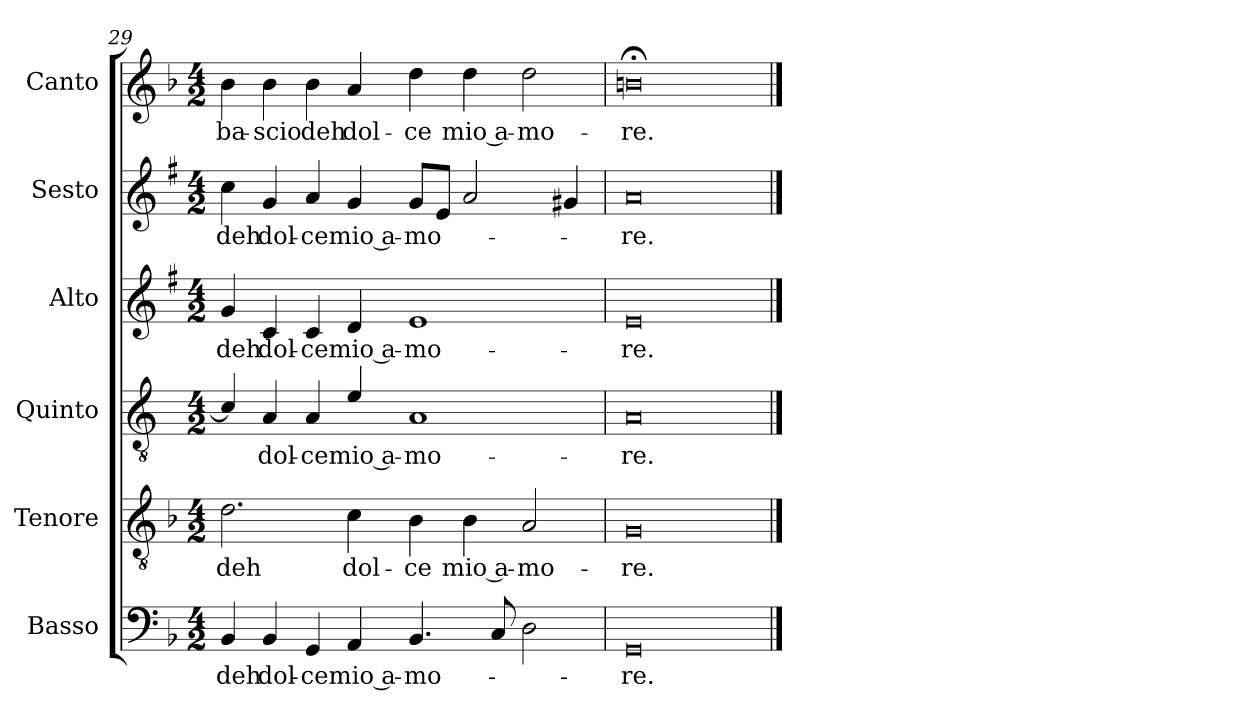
**kern	**text	**kern	**text	**kern	**text	**kern	**text	**kern	**text	**kern	**text
*part6	*part6	*part5	*part5	*part4	*part4	*part3	*part3	*part2	*part2	*part1	*part1
*staff6	*staff6	*staff5	*staff5	*staff4	*staff4	*staff3	*staff3	*staff2	*staff2	*staff1	*staff1
*I"Basso	*	*I"Tenore	*	*I"Quinto	*	*I"Alto	*	*I"Sesto	*	*I"Canto	*
*I'B	*	*I'T	*	*	*	*I'A	*	*	*	*I'C	*
*clefF4	*	*clefGv2	*	*clefGv2	*	*clefG2	*	*clefG2	*	*clefG2	*
*	*	*	*	*ITrd4c7	*	*ITrd1c2	*	*ITrd1c2	*	*	*
*k[b-]	*	*k[b-]	*	*k[b-]	*	*k[b-]	*	*k[b-]	*	*k[b-]	*
*F:	*	*F:	*	*F:	*	*F:	*	*F:	*	*F:	*
*M4/2	*	*M4/2	*	*M4/2	*	*M4/2	*	*M4/2	*	*M4/2	*
=29	=29	=29	=29	=29	=29	=29	=29	=29	=29	=29	=29
!	!LO:LY:b	!	!LO:LY:b	!	!	!	!LO:LY:b	!	!LO:LY:b	!	!LO:LY:b
4BB-/	deh	2.d\	deh	4F/]	.	4f/	deh	4b-\	deh	4b-\	ba-
!	!LO:LY:b	!	!	!	!LO:LY:b	!	!LO:LY:b	!	!LO:LY:b	!	!LO:LY:b
4BB-/	dol-	.	.	4D/	dol-	4B-/	dol-	4f/	dol-	4b-\	-scio
!	!LO:LY:b	!	!	!	!LO:LY:b	!	!LO:LY:b	!	!LO:LY:b	!	!LO:LY:b
4GG/	-ce	.	.	4D/	-ce	4B-/	-ce	4g/	-ce	4b-\	deh
!	!LO:LY:b	!	!LO:LY:b	!	!LO:LY:b	!	!LO:LY:b	!	!LO:LY:b	!	!LO:LY:b
4AA/	mio a-	4c\	dol-	4A/	mio a-	4c/	mio a-	4f/	mio a-	4a/	dol-
!	!LO:LY:b	!	!LO:LY:b	!	!LO:LY:b	!	!LO:LY:b	!	!LO:LY:b	!	!LO:LY:b
4.BB-/	-mo-	4B-\	-ce	1D	-mo-	1d	-mo-	8f/L	-mo-	4dd\	-ce
.	.	.	.	.	.	.	.	8d/J	.	.	.
!	!	!	!LO:LY:b	!	!	!	!	!	!	!	!LO:LY:b
.	.	4B-\	mio a-	.	.	.	.	2g/	.	4dd\	mio a-
8C/	.	.	.	.	.	.	.	.	.	.	.
!	!	!	!LO:LY:b	!	!	!	!	!	!	!	!LO:LY:b
2D\	.	2A/	-mo-	.	.	.	.	.	.	2dd\	-mo-
.	.	.	.	.	.	.	.	4f#X/	.	.	.
=30	=30	=30	=30	=30	=30	=30	=30	=30	=30	=30	=30
!	!LO:LY:b	!	!LO:LY:b	!	!LO:LY:b	!	!LO:LY:b	!	!LO:LY:b	!	!LO:LY:b
0GG	-re.	0G	-re.	0D	-re.	0d	-re.	0g	-re.	0bn;<	-re.
==	==	==	==	==	==	==	==	==	==	==	==
*-	*-	*-	*-	*-	*-	*-	*-	*-	*-	*-	*-
